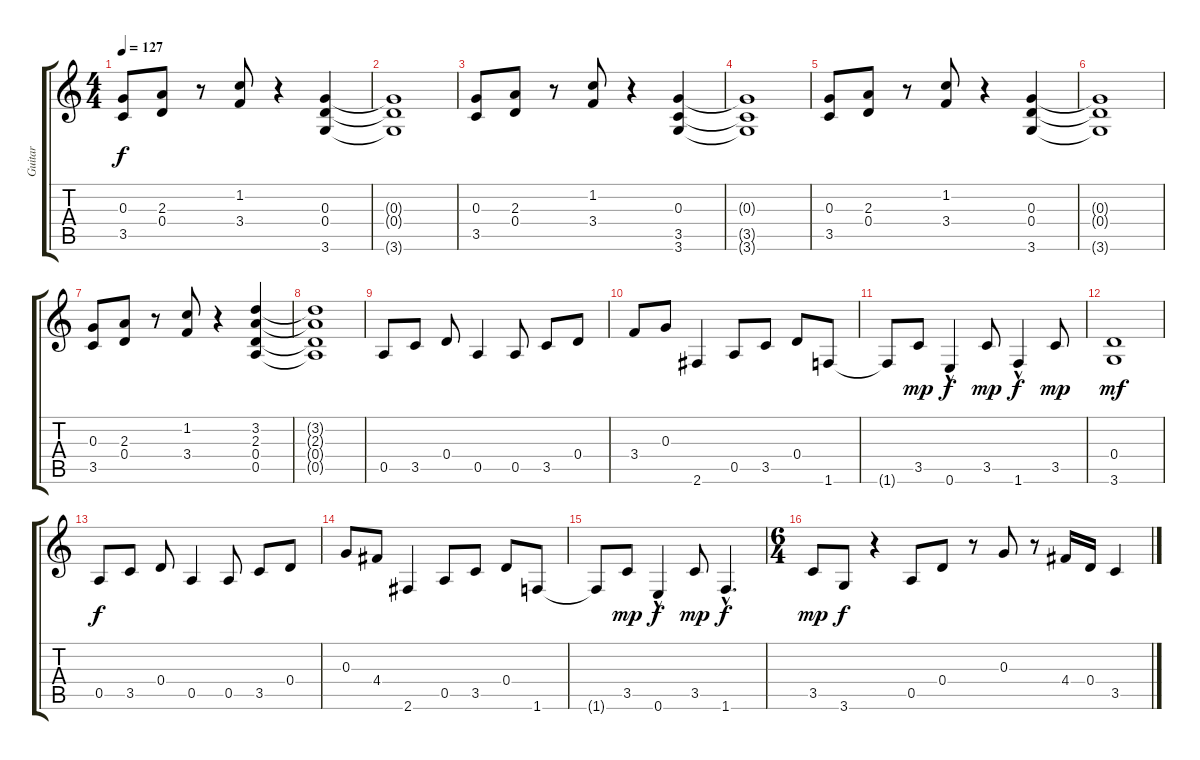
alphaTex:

\track ("Guitar" "Guitar") {instrument distortionguitar}
\staff {score tabs}
\tuning (E4 B3 G3 D3 A2 E2) {hide}
\ts (4 4)
\tempo 127
\clef g2
\ks c
(0.3 3.5).8{dy f} (2.3 0.4).8 r.8 (1.2 3.4).8 r.4 (0.3 0.4 3.6).4 |
(0.3{t} 0.4{t} 3.6{t}).1 |
(0.3 3.5).8 (2.3 0.4).8 r.8 (1.2 3.4).8 r.4 (0.3 3.5 3.6).4 |
(0.3{t} 3.5{t} 3.6{t}).1 |
(0.3 3.5).8 (2.3 0.4).8 r.8 (1.2 3.4).8 r.4 (0.3 0.4 3.6).4 |
(0.3{t} 0.4{t} 3.6{t}).1 |
(0.3 3.5).8 (2.3 0.4).8 r.8 (1.2 3.4).8 r.4 (3.2 2.3 0.4 0.5).4 |
(3.2{t} 2.3{t} 0.4{t} 0.5{t}).1 |
0.5.8 3.5.8 0.4.8 0.5.4 0.5.8 3.5.8 0.4.8 |
3.4.8 0.3.8 2.6.4 0.5.8 3.5.8 0.4.8 1.6.8 |
1.6{t}.8 3.5.8{dy mp} 0.6{hac}.4{dy f} 3.5.8{dy mp} 1.6{hac}.4{dy f} 3.5.8{dy mp} |
(0.4 3.6).1{dy mf} |
0.5.8{dy f} 3.5.8 0.4.8 0.5.4 0.5.8 3.5.8 0.4.8 |
0.3.8 4.4.8 2.6.4 0.5.8 3.5.8 0.4.8 1.6.8 |
1.6{t}.8 3.5.8{dy mp} 0.6{hac}.4{dy f} 3.5.8{dy mp} 1.6{hac}.4{d dy f} |
\ts (6 4)
3.5.8{dy mp} 3.6.8{dy f} r.4 0.5.8 0.4.8 r.8 0.3.8 r.8 4.4.16 0.4.16 3.5.4
